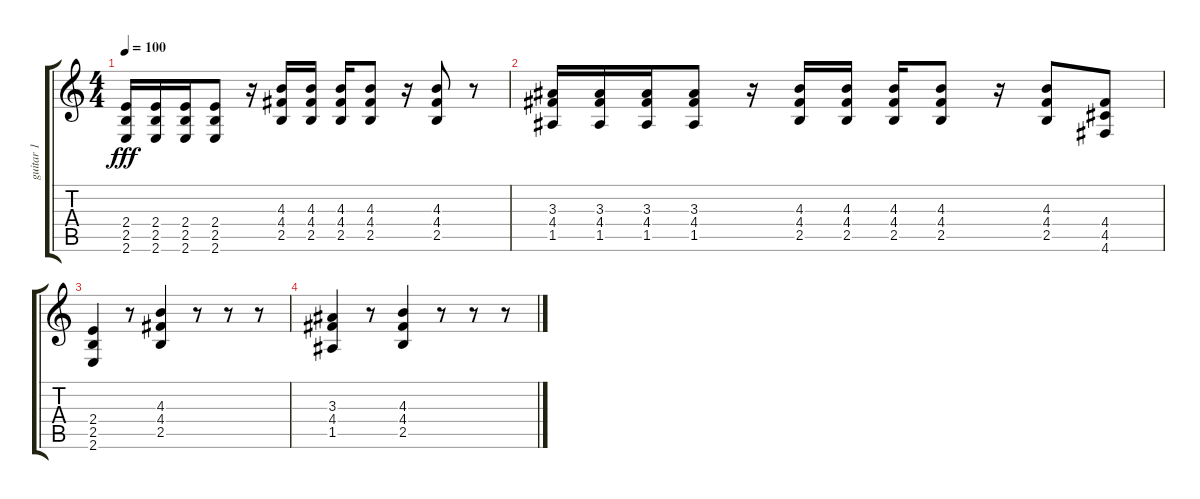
\track ("guitar 1" "guitar 1") {instrument overdrivenguitar}
\staff {score tabs}
\tuning (E4 B3 G3 D3 A2 D2) {hide}
\ts (4 4)
\tempo 100
\clef g2
\ks c
(2.4 2.5 2.6).16{dy fff} (2.4 2.5 2.6).16 (2.4 2.5 2.6).16 (2.4 2.5 2.6).8 r.16 (4.3 4.4 2.5).16 (4.3 4.4 2.5).16 (4.3 4.4 2.5).16 (4.3 4.4 2.5).8 r.16 (4.3 4.4 2.5).8 r.8 |
(3.3 4.4 1.5).16 (3.3 4.4 1.5).16 (3.3 4.4 1.5).16 (3.3 4.4 1.5).8 r.16 (4.3 4.4 2.5).16 (4.3 4.4 2.5).16 (4.3 4.4 2.5).16 (4.3 4.4 2.5).8 r.16 (4.3 4.4 2.5).8 (4.4 4.5 4.6).8 |
(2.4 2.5 2.6).4 r.8 (4.3 4.4 2.5).4 r.8 r.8 r.8 |
(3.3 4.4 1.5).4 r.8 (4.3 4.4 2.5).4 r.8 r.8 r.8
